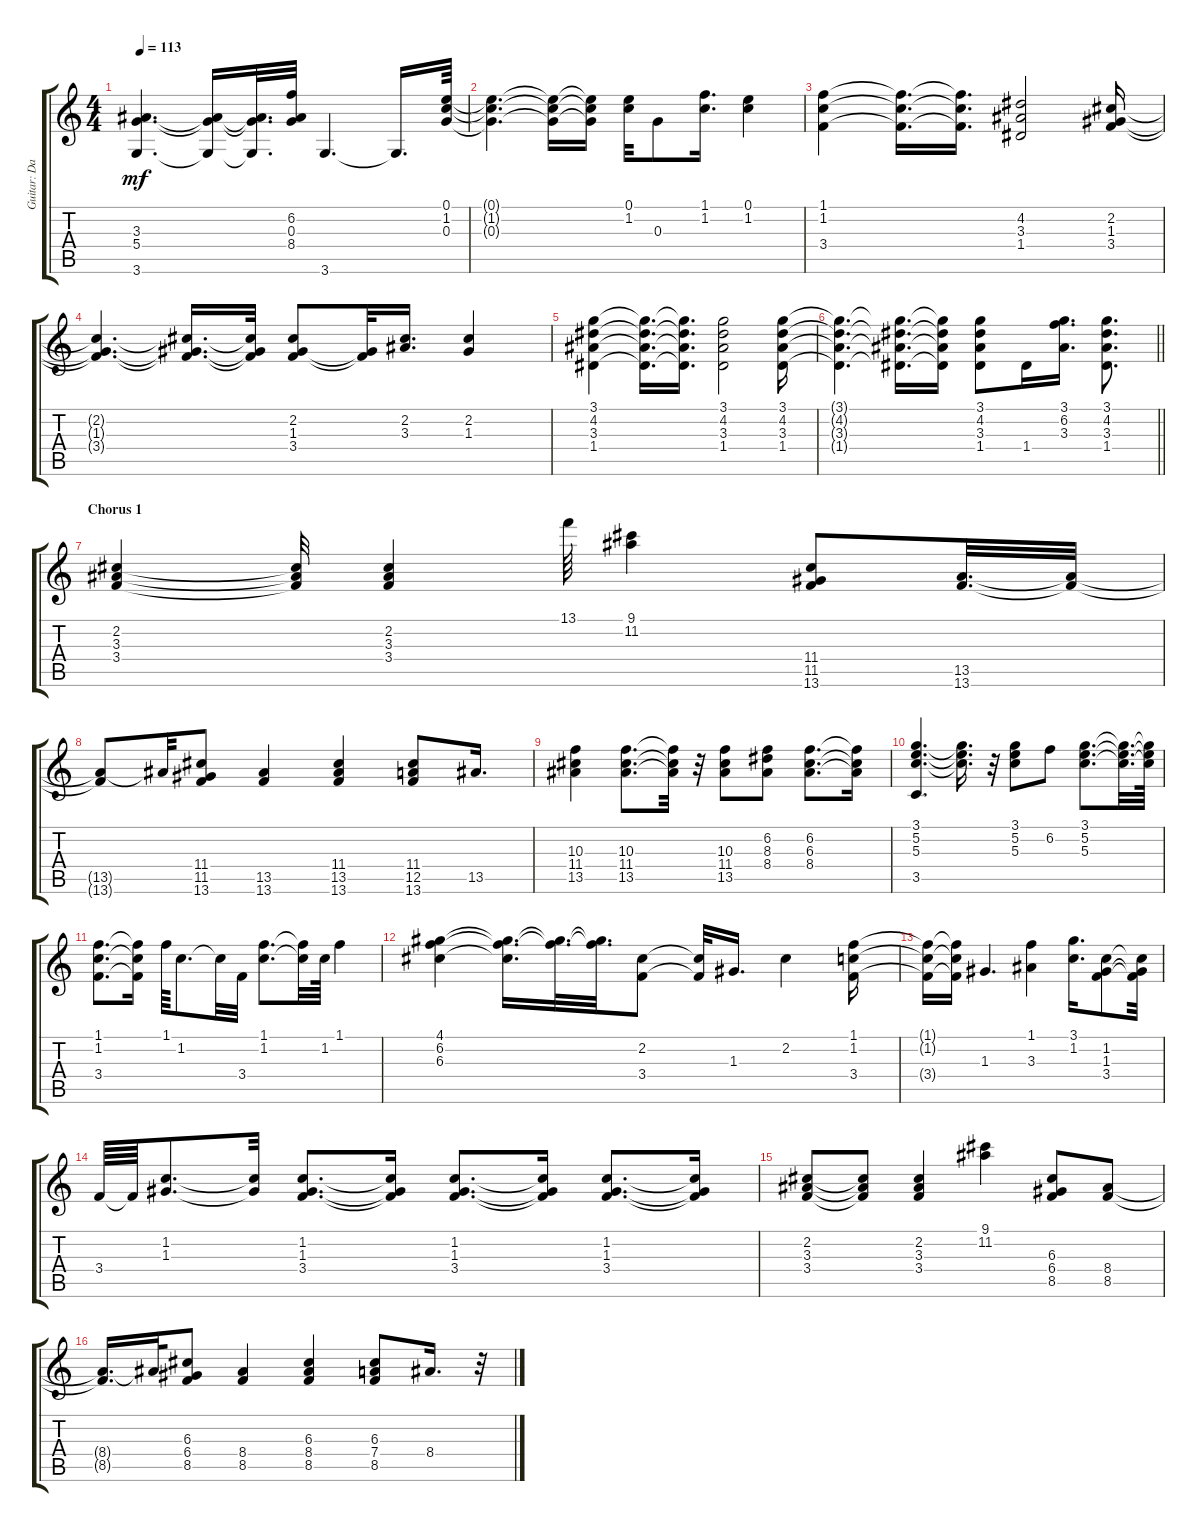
\track ("Guitar: Davey Johnstone" "Guitar: Da") {instrument acousticguitarsteel}
\staff {score tabs}
\tuning (E4 B3 G3 D3 A2 E2) {hide}
\ts (4 4)
\tempo 113
\clef g2
\ks c
(3.3{t} 5.4{t} 3.6{t}).4{d dy mf} (3.3{t} 5.4{t} 3.6{t}).16 (3.3{t} 5.4{t} 3.6{t}).32{d} (6.2 0.3 8.4).32 3.6.4{d} 3.6{t}.16{d} (0.1 1.2 0.3).64 |
(0.1{t} 1.2{t} 0.3{t}).4{d} (0.1{t} 1.2{t} 0.3{t}).16 (0.1{t} 1.2{t} 0.3{t}).16 (0.1 1.2).32 0.3.8 (1.1 1.2).16{d} (0.1 1.2).4 |
(1.1 1.2 3.4).4 (1.1{t} 1.2{t} 3.4{t}).16{d} (1.1{t} 1.2{t} 3.4{t}).16{d} (4.2 3.3 1.4).2 (2.2 1.3 3.4).16 |
(2.2{t} 1.3{t} 3.4{t}).4{d} (2.2{t} 1.3{t} 3.4{t}).16{d} (2.2{t} 1.3{t} 3.4{t}).32 (2.2 1.3 3.4).8 (1.3{t} 3.4{t}).32 (2.2 3.3).16{d} (2.2 1.3).4 |
(3.1 4.2 3.3 1.4).4 (3.1{t} 4.2{t} 3.3{t} 1.4{t}).16{d} (3.1{t} 4.2{t} 3.3{t} 1.4{t}).16{d} (3.1 4.2 3.3 1.4).2 (3.1 4.2 3.3 1.4).16 |
\barLineRight lightlight
(3.1{t} 4.2{t} 3.3{t} 1.4{t}).4{d} (3.1{t} 4.2{t} 3.3{t} 1.4{t}).16{d} (3.1{t} 4.2{t} 3.3{t} 1.4{t}).16 (3.1 4.2 3.3 1.4).8 1.4.16 (3.1 6.2 3.3).16{d} (3.1 4.2 3.3 1.4).8{d} |
\section ("" "Chorus 1")
(2.2 3.3 3.4).4 (2.2{t} 3.3{t} 3.4{t}).32 (2.2 3.3 3.4).4 13.1.64 (9.1 11.2).4 (11.4 11.5 13.6).8 (13.5 13.6).32{d} (13.5{t} 13.6{t}).32 |
(13.5{t} 13.6{t}).8 13.5{t}.32 (11.4 11.5 13.6).8 (13.5 13.6).4 (11.4 13.5 13.6).4 (11.4 12.5 13.6).8 13.5.16{d} |
(10.3 11.4 13.5).4 (10.3 11.4 13.5).8{d} (10.3{t} 11.4{t} 13.5{t}).32 r.32 (10.3 11.4 13.5).8 (6.2 8.3 8.4).8 (6.2 6.3 8.4).8{d} (6.2{t} 6.3{t} 8.4{t}).16 |
(3.1 5.2 5.3 3.5).4{d} (3.1{t} 5.2{t} 5.3{t}).16{d} r.32 (3.1 5.2 5.3).8 6.2.8 (3.1 5.2 5.3).8{d} (3.1{t} 5.2{t} 5.3{t}).32{d} (3.1{t} 5.2{t} 5.3{t}).64 |
(1.1 1.2 3.4).8{d} (1.1{t} 1.2{t} 3.4{t}).16 1.1.64 1.2.8{d} 1.2{t}.32 3.4.32 (1.1 1.2).8{d} (1.1{t} 1.2{t}).32 1.2.64 1.1.4 |
(4.1 6.2 6.3).4 (4.1{t} 6.2{t} 6.3{t}).16{d} (4.1{t} 6.2{t}).32{d} (4.1{t} 6.2{t}).32{d} (2.2 3.4).8 (2.2{t} 3.4{t}).32 1.3.16{d} 2.2.4 (1.1 1.2 3.4).16 |
(1.1{t} 1.2{t} 3.4{t}).16 (1.1{t} 1.2{t} 3.4{t}).16 1.3.4{d} (1.1 3.3).4 (3.1 1.2).16{d} (1.2 1.3 3.4).8 (1.2{t} 1.3{t} 3.4{t}).32 |
3.4.64 3.4{t}.64 (1.2 1.3).8{d} (1.2{t} 1.3{t}).32 (1.2 1.3 3.4).8{d} (1.2{t} 1.3{t} 3.4{t}).16 (1.2 1.3 3.4).8{d} (1.2{t} 1.3{t} 3.4{t}).16 (1.2 1.3 3.4).8{d} (1.2{t} 1.3{t} 3.4{t}).16 |
(2.2 3.3 3.4).8 (2.2{t} 3.3{t} 3.4{t}).8 (2.2 3.3 3.4).4 (9.1 11.2).4 (6.3 6.4 8.5).8 (8.4 8.5).8 |
(8.4{t} 8.5{t}).16{d} 8.4{t}.32 (6.3 6.4 8.5).8 (8.4 8.5).4 (6.3 8.4 8.5).4 (6.3 7.4 8.5).8 8.4.16{d} r.32
